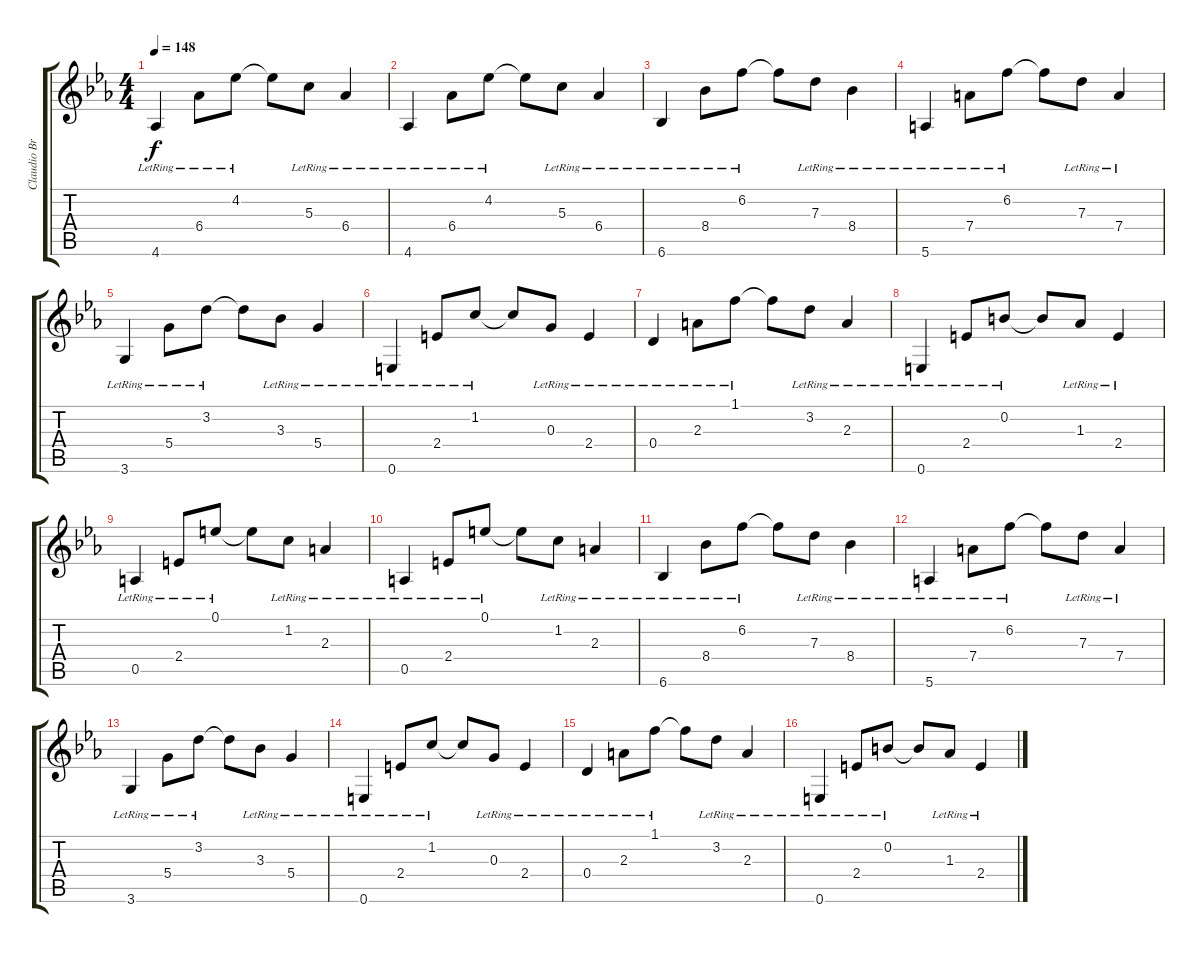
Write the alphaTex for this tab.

\track ("Claudio Brasini [Chitarra]" "Claudio Br") {instrument electricguitarclean}
\staff {score tabs}
\tuning (E4 B3 G3 D3 A2 E2) {hide}
\ts (4 4)
\tempo 148
\clef g2
\ks cminor
4.6{lr}.4{dy f} 6.4{lr}.8 4.2{lr}.8 4.2{t}.8 5.3{lr}.8 6.4{lr}.4 |
4.6{lr}.4 6.4{lr}.8 4.2{lr}.8 4.2{t}.8 5.3{lr}.8 6.4{lr}.4 |
6.6{lr}.4 8.4{lr}.8 6.2{lr}.8 6.2{t}.8 7.3{lr}.8 8.4{lr}.4 |
5.6{lr}.4 7.4{lr}.8 6.2{lr}.8 6.2{t}.8 7.3{lr}.8 7.4{lr}.4 |
3.6{lr}.4 5.4{lr}.8 3.2{lr}.8 3.2{t}.8 3.3{lr}.8 5.4{lr}.4 |
0.6{lr}.4 2.4{lr}.8 1.2{lr}.8 1.2{t}.8 0.3{lr}.8 2.4{lr}.4 |
0.4{lr}.4 2.3{lr}.8 1.1{lr}.8 1.1{t}.8 3.2{lr}.8 2.3{lr}.4 |
0.6{lr}.4 2.4{lr}.8 0.2{lr}.8 0.2{t}.8 1.3{lr}.8 2.4{lr}.4 |
0.5{lr}.4 2.4{lr}.8 0.1{lr}.8 0.1{t}.8 1.2{lr}.8 2.3{lr}.4 |
0.5{lr}.4 2.4{lr}.8 0.1{lr}.8 0.1{t}.8 1.2{lr}.8 2.3{lr}.4 |
6.6{lr}.4 8.4{lr}.8 6.2{lr}.8 6.2{t}.8 7.3{lr}.8 8.4{lr}.4 |
5.6{lr}.4 7.4{lr}.8 6.2{lr}.8 6.2{t}.8 7.3{lr}.8 7.4{lr}.4 |
3.6{lr}.4 5.4{lr}.8 3.2{lr}.8 3.2{t}.8 3.3{lr}.8 5.4{lr}.4 |
0.6{lr}.4 2.4{lr}.8 1.2{lr}.8 1.2{t}.8 0.3{lr}.8 2.4{lr}.4 |
0.4{lr}.4 2.3{lr}.8 1.1{lr}.8 1.1{t}.8 3.2{lr}.8 2.3{lr}.4 |
0.6{lr}.4 2.4{lr}.8 0.2{lr}.8 0.2{t}.8 1.3{lr}.8 2.4{lr}.4
